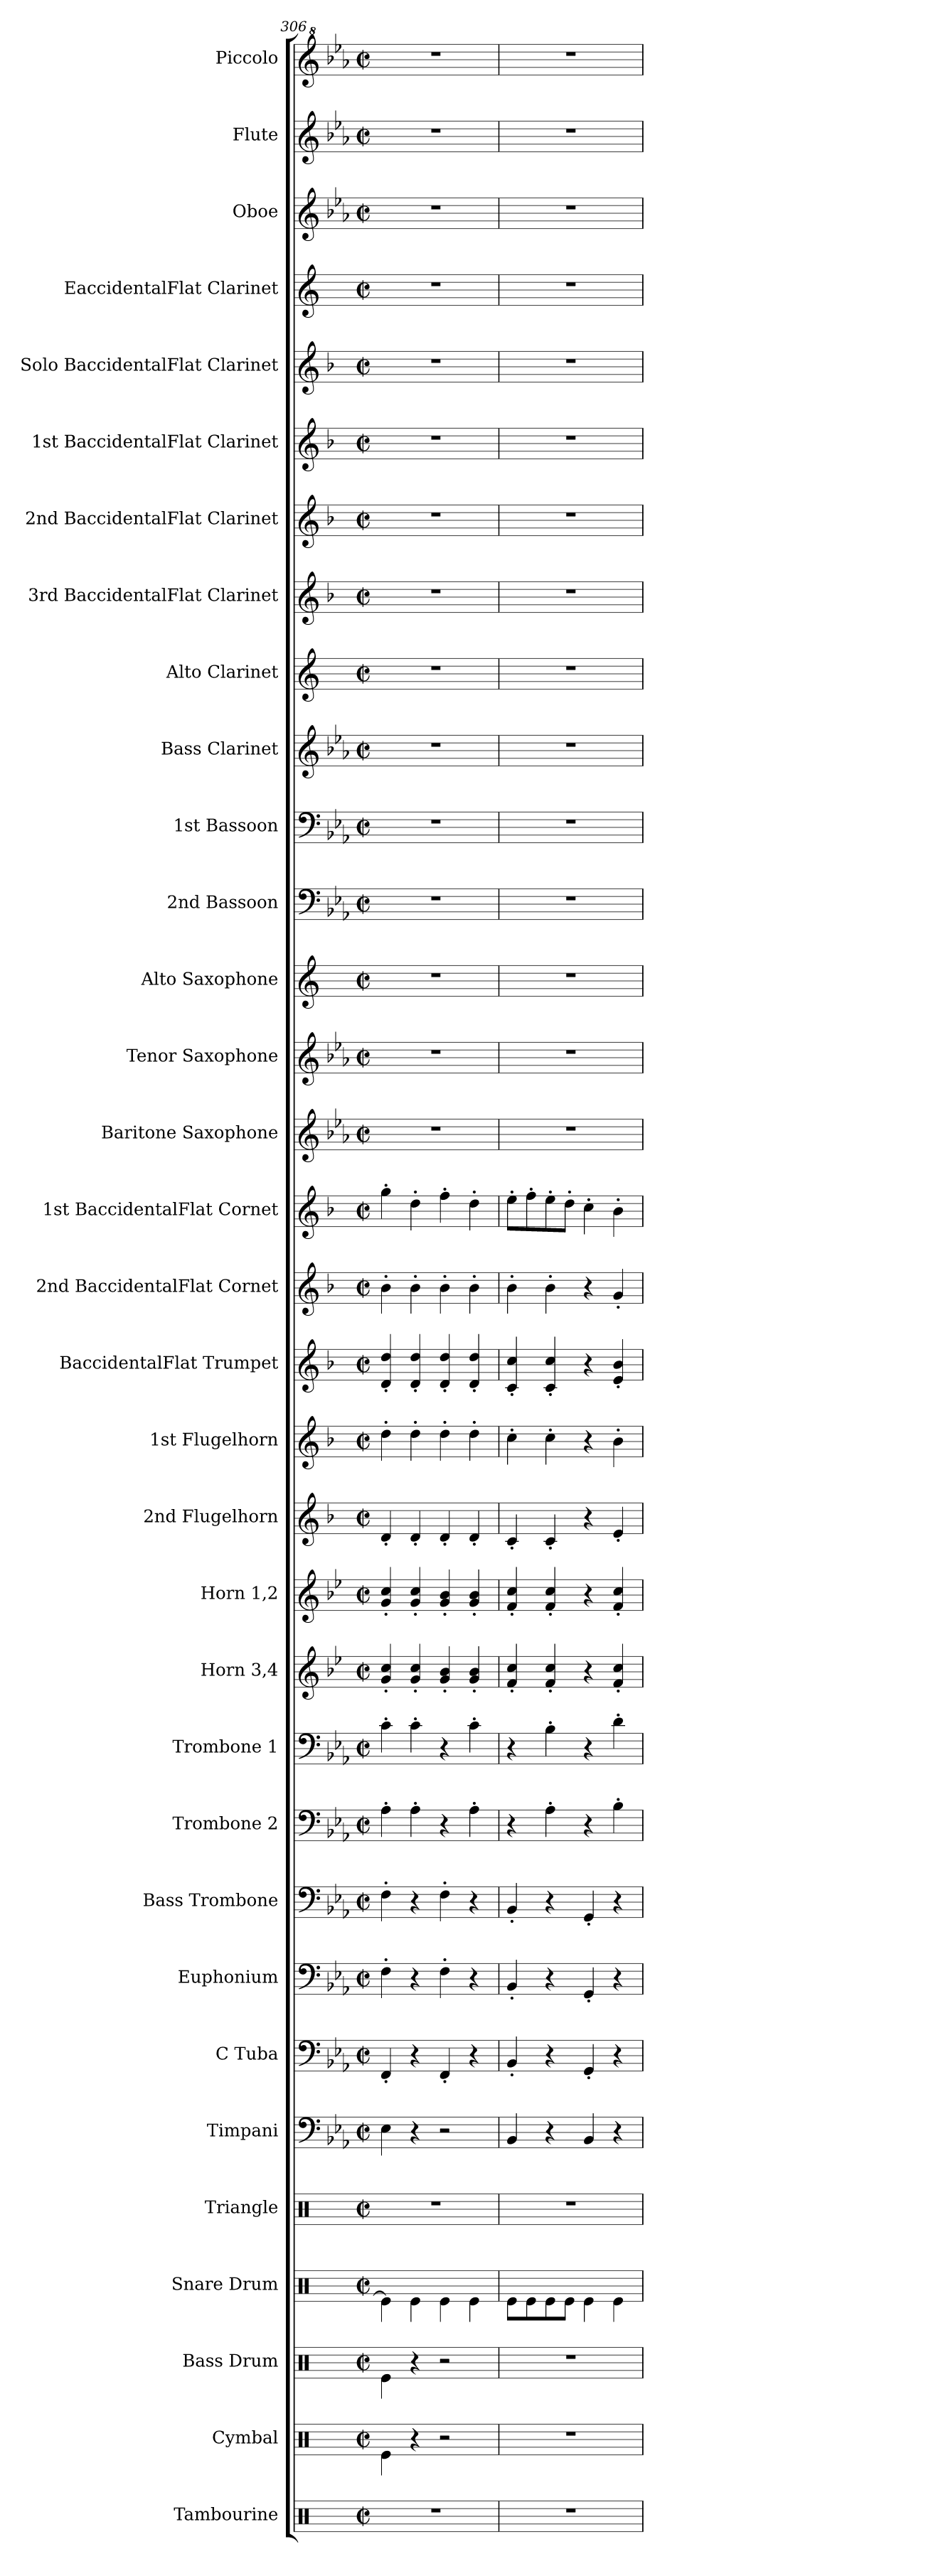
**kern	**kern	**kern	**kern	**kern	**kern	**kern	**kern	**kern	**kern	**kern	**kern	**kern	**kern	**kern	**kern	**kern	**kern	**kern	**kern	**kern	**kern	**kern	**kern	**kern	**kern	**kern	**kern	**kern	**kern	**kern	**kern	**kern
*part33	*part32	*part31	*part30	*part29	*part28	*part27	*part26	*part25	*part24	*part23	*part22	*part21	*part20	*part19	*part18	*part17	*part16	*part15	*part14	*part13	*part12	*part11	*part10	*part9	*part8	*part7	*part6	*part5	*part4	*part3	*part2	*part1
*staff33	*staff32	*staff31	*staff30	*staff29	*staff28	*staff27	*staff26	*staff25	*staff24	*staff23	*staff22	*staff21	*staff20	*staff19	*staff18	*staff17	*staff16	*staff15	*staff14	*staff13	*staff12	*staff11	*staff10	*staff9	*staff8	*staff7	*staff6	*staff5	*staff4	*staff3	*staff2	*staff1
*I"Tambourine	*I"Cymbal	*I"Bass Drum	*I"Snare Drum	*I"Triangle	*I"Timpani	*I"C Tuba	*I"Euphonium	*I"Bass Trombone	*I"Trombone 2	*I"Trombone 1	*I"Horn 3,4	*I"Horn 1,2	*I"2nd Flugelhorn	*I"1st Flugelhorn	*I"BaccidentalFlat Trumpet	*I"2nd BaccidentalFlat Cornet	*I"1st BaccidentalFlat Cornet	*I"Baritone Saxophone	*I"Tenor Saxophone	*I"Alto Saxophone	*I"2nd Bassoon	*I"1st Bassoon	*I"Bass Clarinet	*I"Alto Clarinet	*I"3rd BaccidentalFlat Clarinet	*I"2nd BaccidentalFlat Clarinet	*I"1st BaccidentalFlat Clarinet	*I"Solo BaccidentalFlat Clarinet	*I"EaccidentalFlat Clarinet	*I"Oboe	*I"Flute	*I"Piccolo
*I'Tamb.	*I'Cym.	*I'B. Dr.	*I'Sn. Dr.	*I'Trgl.	*I'Timp.	*I'C Tu.	*I'Eu.	*I'B. Trb.	*I'Trb. 2	*I'Trb. 1	*I'Hn. 3,4	*I'Hn. 1,2	*I'2nd Flghn.	*I'1st Flghn.	*I'BaccidentalFlat Tpt.	*I'2nd BaccidentalFlat Cnt.	*I'1st BaccidentalFlat Cnt.	*I'Bar. Sax.	*I'T. Sax.	*I'A. Sax.	*I'2nd Bsn.	*I'1st Bsn.	*I'B. Cl.	*I'A. Cl.	*I'3rd BaccidentalFlat Cl.	*I'2nd BaccidentalFlat Cl.	*I'1st BaccidentalFlat Cl.	*I'Solo BaccidentalFlat Cl.	*I'EaccidentalFlat Cl.	*I'Ob.	*I'Fl.	*I'Picc.
*clefX	*clefX	*clefX	*clefX	*clefX	*clefF4	*clefF4	*clefF4	*clefF4	*clefF4	*clefF4	*clefG2	*clefG2	*clefG2	*clefG2	*clefG2	*clefG2	*clefG2	*clefG2	*clefG2	*clefG2	*clefF4	*clefF4	*clefG2	*clefG2	*clefG2	*clefG2	*clefG2	*clefG2	*clefG2	*clefG2	*clefG2	*clefG^2
*	*	*	*	*	*	*	*	*	*	*	*ITrd4c7	*ITrd4c7	*ITrd1c2	*ITrd1c2	*ITrd1c2	*ITrd1c2	*ITrd1c2	*ITrd12c21	*ITrd8c14	*ITrd5c9	*	*	*ITrd8c14	*ITrd5c9	*ITrd1c2	*ITrd1c2	*ITrd1c2	*ITrd1c2	*ITrd-2c-3	*	*	*ITrd-7c-12
*k[]	*k[]	*k[]	*k[]	*k[]	*k[b-e-a-]	*k[b-e-a-]	*k[b-e-a-]	*k[b-e-a-]	*k[b-e-a-]	*k[b-e-a-]	*k[b-e-a-]	*k[b-e-a-]	*k[b-e-a-]	*k[b-e-a-]	*k[b-e-a-]	*k[b-e-a-]	*k[b-e-a-]	*k[b-e-a-]	*k[b-e-a-]	*k[b-e-a-]	*k[b-e-a-]	*k[b-e-a-]	*k[b-e-a-]	*k[b-e-a-]	*k[b-e-a-]	*k[b-e-a-]	*k[b-e-a-]	*k[b-e-a-]	*k[b-e-a-]	*k[b-e-a-]	*k[b-e-a-]	*k[b-e-a-]
*M4/4	*M4/4	*M4/4	*M4/4	*M4/4	*M4/4	*M4/4	*M4/4	*M4/4	*M4/4	*M4/4	*M4/4	*M4/4	*M4/4	*M4/4	*M4/4	*M4/4	*M4/4	*M4/4	*M4/4	*M4/4	*M4/4	*M4/4	*M4/4	*M4/4	*M4/4	*M4/4	*M4/4	*M4/4	*M4/4	*M4/4	*M4/4	*M4/4
*met(c|)	*met(c|)	*met(c|)	*met(c|)	*met(c|)	*met(c|)	*met(c|)	*met(c|)	*met(c|)	*met(c|)	*met(c|)	*met(c|)	*met(c|)	*met(c|)	*met(c|)	*met(c|)	*met(c|)	*met(c|)	*met(c|)	*met(c|)	*met(c|)	*met(c|)	*met(c|)	*met(c|)	*met(c|)	*met(c|)	*met(c|)	*met(c|)	*met(c|)	*met(c|)	*met(c|)	*met(c|)	*met(c|)
=306	=306	=306	=306	=306	=306	=306	=306	=306	=306	=306	=306	=306	=306	=306	=306	=306	=306	=306	=306	=306	=306	=306	=306	=306	=306	=306	=306	=306	=306	=306	=306	=306
1r	4Re\	4Re\	4Re\]	1r	4E-\	4FF'/	4F'\	4F'\	4A-'\	4c'\	4c/' 4f/'	4c/' 4f/'	4c'/	4cc'\	4c/' 4cc/'	4a-'\	4ff'\	1r	1r	1r	1r	1r	1r	1r	1r	1r	1r	1r	1r	1r	1r	1r
.	4r	4r	4Re\	.	4r	4r	4r	4r	4A-'\	4c'\	4c/' 4f/'	4c/' 4f/'	4c'/	4cc'\	4c/' 4cc/'	4a-'\	4cc'\	.	.	.	.	.	.	.	.	.	.	.	.	.	.	.
.	2r	2r	4Re\	.	2r	4FF'/	4F'\	4F'\	4r	4r	4c/' 4e-/'	4c/' 4e-/'	4c'/	4cc'\	4c/' 4cc/'	4a-'\	4ee-'\	.	.	.	.	.	.	.	.	.	.	.	.	.	.	.
.	.	.	4Re\	.	.	4r	4r	4r	4A-'\	4c'\	4c/' 4e-/'	4c/' 4e-/'	4c'/	4cc'\	4c/' 4cc/'	4a-'\	4cc'\	.	.	.	.	.	.	.	.	.	.	.	.	.	.	.
=307	=307	=307	=307	=307	=307	=307	=307	=307	=307	=307	=307	=307	=307	=307	=307	=307	=307	=307	=307	=307	=307	=307	=307	=307	=307	=307	=307	=307	=307	=307	=307	=307
1r	1r	1r	8Re\L	1r	4BB-/	4BB-'/	4BB-'/	4BB-'/	4r	4r	4B-/' 4f/'	4B-/' 4f/'	4B-'/	4b-'\	4B-/' 4b-/'	4a-'\	8dd'\L	1r	1r	1r	1r	1r	1r	1r	1r	1r	1r	1r	1r	1r	1r	1r
.	.	.	8Re\	.	.	.	.	.	.	.	.	.	.	.	.	.	8ee-'\	.	.	.	.	.	.	.	.	.	.	.	.	.	.	.
.	.	.	8Re\	.	4r	4r	4r	4r	4A-'\	4B-'\	4B-/' 4f/'	4B-/' 4f/'	4B-'/	4b-'\	4B-/' 4b-/'	4a-'\	8dd'\	.	.	.	.	.	.	.	.	.	.	.	.	.	.	.
.	.	.	8Re\J	.	.	.	.	.	.	.	.	.	.	.	.	.	8cc'\J	.	.	.	.	.	.	.	.	.	.	.	.	.	.	.
.	.	.	4Re\	.	4BB-/	4GG'/	4GG'/	4GG'/	4r	4r	4r	4r	4r	4r	4r	4r	4b-'\	.	.	.	.	.	.	.	.	.	.	.	.	.	.	.
.	.	.	4Re\	.	4r	4r	4r	4r	4B-'\	4d'\	4B-/' 4f/'	4B-/' 4f/'	4d'/	4a-'\	4d/' 4a-/'	4f'/	4a-'\	.	.	.	.	.	.	.	.	.	.	.	.	.	.	.
=	=	=	=	=	=	=	=	=	=	=	=	=	=	=	=	=	=	=	=	=	=	=	=	=	=	=	=	=	=	=	=	=
*-	*-	*-	*-	*-	*-	*-	*-	*-	*-	*-	*-	*-	*-	*-	*-	*-	*-	*-	*-	*-	*-	*-	*-	*-	*-	*-	*-	*-	*-	*-	*-	*-
